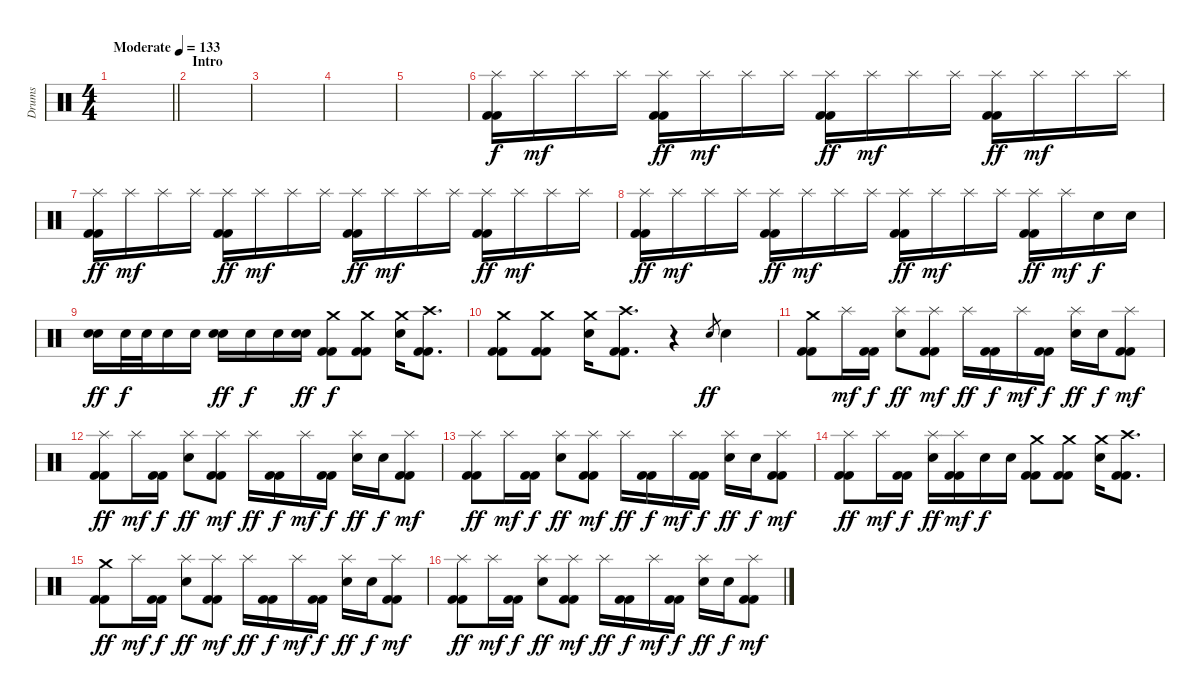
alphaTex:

\track ("Drums" "Drums") {instrument percussion}
\staff {score}
\articulation defaults
\ts (4 4)
\tempo (133 "Moderate")
\clef neutral
\barLineRight lightlight
\ks c
|
\section ("" "Intro")
|
|
|
|
("Splash (hit)" "Kick (hit) 2" "Kick (hit) 2").16 "Splash (hit)".16{dy mf} "Splash (hit)".16 "Splash (hit)".16 ("Splash (hit)" "Kick (hit) 2" "Kick (hit) 2").16{dy ff} "Splash (hit)".16{dy mf} "Splash (hit)".16 "Splash (hit)".16 ("Splash (hit)" "Kick (hit) 2" "Kick (hit) 2").16{dy ff} "Splash (hit)".16{dy mf} "Splash (hit)".16 "Splash (hit)".16 ("Splash (hit)" "Kick (hit) 2" "Kick (hit) 2").16{dy ff} "Splash (hit)".16{dy mf} "Splash (hit)".16 "Splash (hit)".16 |
("Splash (hit)" "Kick (hit) 2" "Kick (hit) 2").16{dy ff} "Splash (hit)".16{dy mf} "Splash (hit)".16 "Splash (hit)".16 ("Splash (hit)" "Kick (hit) 2" "Kick (hit) 2").16{dy ff} "Splash (hit)".16{dy mf} "Splash (hit)".16 "Splash (hit)".16 ("Splash (hit)" "Kick (hit) 2" "Kick (hit) 2").16{dy ff} "Splash (hit)".16{dy mf} "Splash (hit)".16 "Splash (hit)".16 ("Splash (hit)" "Kick (hit) 2" "Kick (hit) 2").16{dy ff} "Splash (hit)".16{dy mf} "Splash (hit)".16 "Splash (hit)".16 |
("Splash (hit)" "Kick (hit) 2" "Kick (hit) 2").16{dy ff} "Splash (hit)".16{dy mf} "Splash (hit)".16 "Splash (hit)".16 ("Splash (hit)" "Kick (hit) 2" "Kick (hit) 2").16{dy ff} "Splash (hit)".16{dy mf} "Splash (hit)".16 "Splash (hit)".16 ("Splash (hit)" "Kick (hit) 2" "Kick (hit) 2").16{dy ff} "Splash (hit)".16{dy mf} "Splash (hit)".16 "Splash (hit)".16 ("Splash (hit)" "Kick (hit) 2" "Kick (hit) 2").16{dy ff} "Splash (hit)".16{dy mf} "Electric Snare (hit)".16{dy f} "Electric Snare (hit)".16 |
("Electric Snare (hit)" "Snare (hit) 2").16{dy ff} "Electric Snare (hit)".32{dy f} "Electric Snare (hit)".32 "Electric Snare (hit)".16 "Electric Snare (hit)".16 ("Electric Snare (hit)" "Snare (hit) 2").16{dy ff} "Electric Snare (hit)".16{dy f} "Electric Snare (hit)".16 ("Electric Snare (hit)" "Snare (hit) 2").16{dy ff} ("Crash medium (hit)" "Kick (hit) 2" "Kick (hit) 2").8{dy f} ("Crash medium (hit)" "Kick (hit) 2" "Kick (hit) 2").8 ("Crash medium (hit)" "Electric Snare (hit)").16 ("Crash high (hit)" "Kick (hit) 2" "Kick (hit) 2").8{d} |
("Crash medium (hit)" "Kick (hit) 2" "Kick (hit) 2").8 ("Crash medium (hit)" "Kick (hit) 2" "Kick (hit) 2").8 ("Crash medium (hit)" "Electric Snare (hit)").16 ("Crash high (hit)" "Kick (hit) 2" "Kick (hit) 2").8{d} r.4 "Electric Snare (hit)".8{gr dy ff} "Electric Snare (hit)".4 |
("Crash medium (hit)" "Kick (hit) 2" "Kick (hit) 2").8 "Splash (hit)".16{dy mf} ("Kick (hit) 2" "Kick (hit) 2").16{dy f} ("Splash (hit)" "Electric Snare (hit)").8{dy ff} ("Splash (hit)" "Kick (hit) 2" "Kick (hit) 2").8{dy mf} "Splash (hit)".16{dy ff} ("Kick (hit) 2" "Kick (hit) 2").16{dy f} "Splash (hit)".16{dy mf} ("Kick (hit) 2" "Kick (hit) 2").16{dy f} ("Splash (hit)" "Electric Snare (hit)").16{dy ff} "Electric Snare (hit)".16{dy f} ("Splash (hit)" "Kick (hit) 2" "Kick (hit) 2").8{dy mf} |
("Splash (hit)" "Kick (hit) 2" "Kick (hit) 2").8{dy ff} "Splash (hit)".16{dy mf} ("Kick (hit) 2" "Kick (hit) 2").16{dy f} ("Splash (hit)" "Electric Snare (hit)").8{dy ff} ("Splash (hit)" "Kick (hit) 2" "Kick (hit) 2").8{dy mf} "Splash (hit)".16{dy ff} ("Kick (hit) 2" "Kick (hit) 2").16{dy f} "Splash (hit)".16{dy mf} ("Kick (hit) 2" "Kick (hit) 2").16{dy f} ("Splash (hit)" "Electric Snare (hit)").16{dy ff} "Electric Snare (hit)".16{dy f} ("Splash (hit)" "Kick (hit) 2" "Kick (hit) 2").8{dy mf} |
("Splash (hit)" "Kick (hit) 2" "Kick (hit) 2").8{dy ff} "Splash (hit)".16{dy mf} ("Kick (hit) 2" "Kick (hit) 2").16{dy f} ("Splash (hit)" "Electric Snare (hit)").8{dy ff} ("Splash (hit)" "Kick (hit) 2" "Kick (hit) 2").8{dy mf} "Splash (hit)".16{dy ff} ("Kick (hit) 2" "Kick (hit) 2").16{dy f} "Splash (hit)".16{dy mf} ("Kick (hit) 2" "Kick (hit) 2").16{dy f} ("Splash (hit)" "Electric Snare (hit)").16{dy ff} "Electric Snare (hit)".16{dy f} ("Splash (hit)" "Kick (hit) 2" "Kick (hit) 2").8{dy mf} |
("Splash (hit)" "Kick (hit) 2" "Kick (hit) 2").8{dy ff} "Splash (hit)".16{dy mf} ("Kick (hit) 2" "Kick (hit) 2").16{dy f} ("Splash (hit)" "Electric Snare (hit)").16{dy ff} ("Splash (hit)" "Kick (hit) 2" "Kick (hit) 2").16{dy mf} "Electric Snare (hit)".16{dy f} "Electric Snare (hit)".16 ("Crash medium (hit)" "Kick (hit) 2" "Kick (hit) 2").8 ("Crash medium (hit)" "Kick (hit) 2" "Kick (hit) 2").8 ("Crash medium (hit)" "Electric Snare (hit)").16 ("Crash high (hit)" "Kick (hit) 2" "Kick (hit) 2").8{d} |
("Crash medium (hit)" "Kick (hit) 2" "Kick (hit) 2").8{dy ff} "Splash (hit)".16{dy mf} ("Kick (hit) 2" "Kick (hit) 2").16{dy f} ("Splash (hit)" "Electric Snare (hit)").8{dy ff} ("Splash (hit)" "Kick (hit) 2" "Kick (hit) 2").8{dy mf} "Splash (hit)".16{dy ff} ("Kick (hit) 2" "Kick (hit) 2").16{dy f} "Splash (hit)".16{dy mf} ("Kick (hit) 2" "Kick (hit) 2").16{dy f} ("Splash (hit)" "Electric Snare (hit)").16{dy ff} "Electric Snare (hit)".16{dy f} ("Splash (hit)" "Kick (hit) 2" "Kick (hit) 2").8{dy mf} |
("Splash (hit)" "Kick (hit) 2" "Kick (hit) 2").8{dy ff} "Splash (hit)".16{dy mf} ("Kick (hit) 2" "Kick (hit) 2").16{dy f} ("Splash (hit)" "Electric Snare (hit)").8{dy ff} ("Splash (hit)" "Kick (hit) 2" "Kick (hit) 2").8{dy mf} "Splash (hit)".16{dy ff} ("Kick (hit) 2" "Kick (hit) 2").16{dy f} "Splash (hit)".16{dy mf} ("Kick (hit) 2" "Kick (hit) 2").16{dy f} ("Splash (hit)" "Electric Snare (hit)").16{dy ff} "Electric Snare (hit)".16{dy f} ("Splash (hit)" "Kick (hit) 2" "Kick (hit) 2").8{dy mf}
